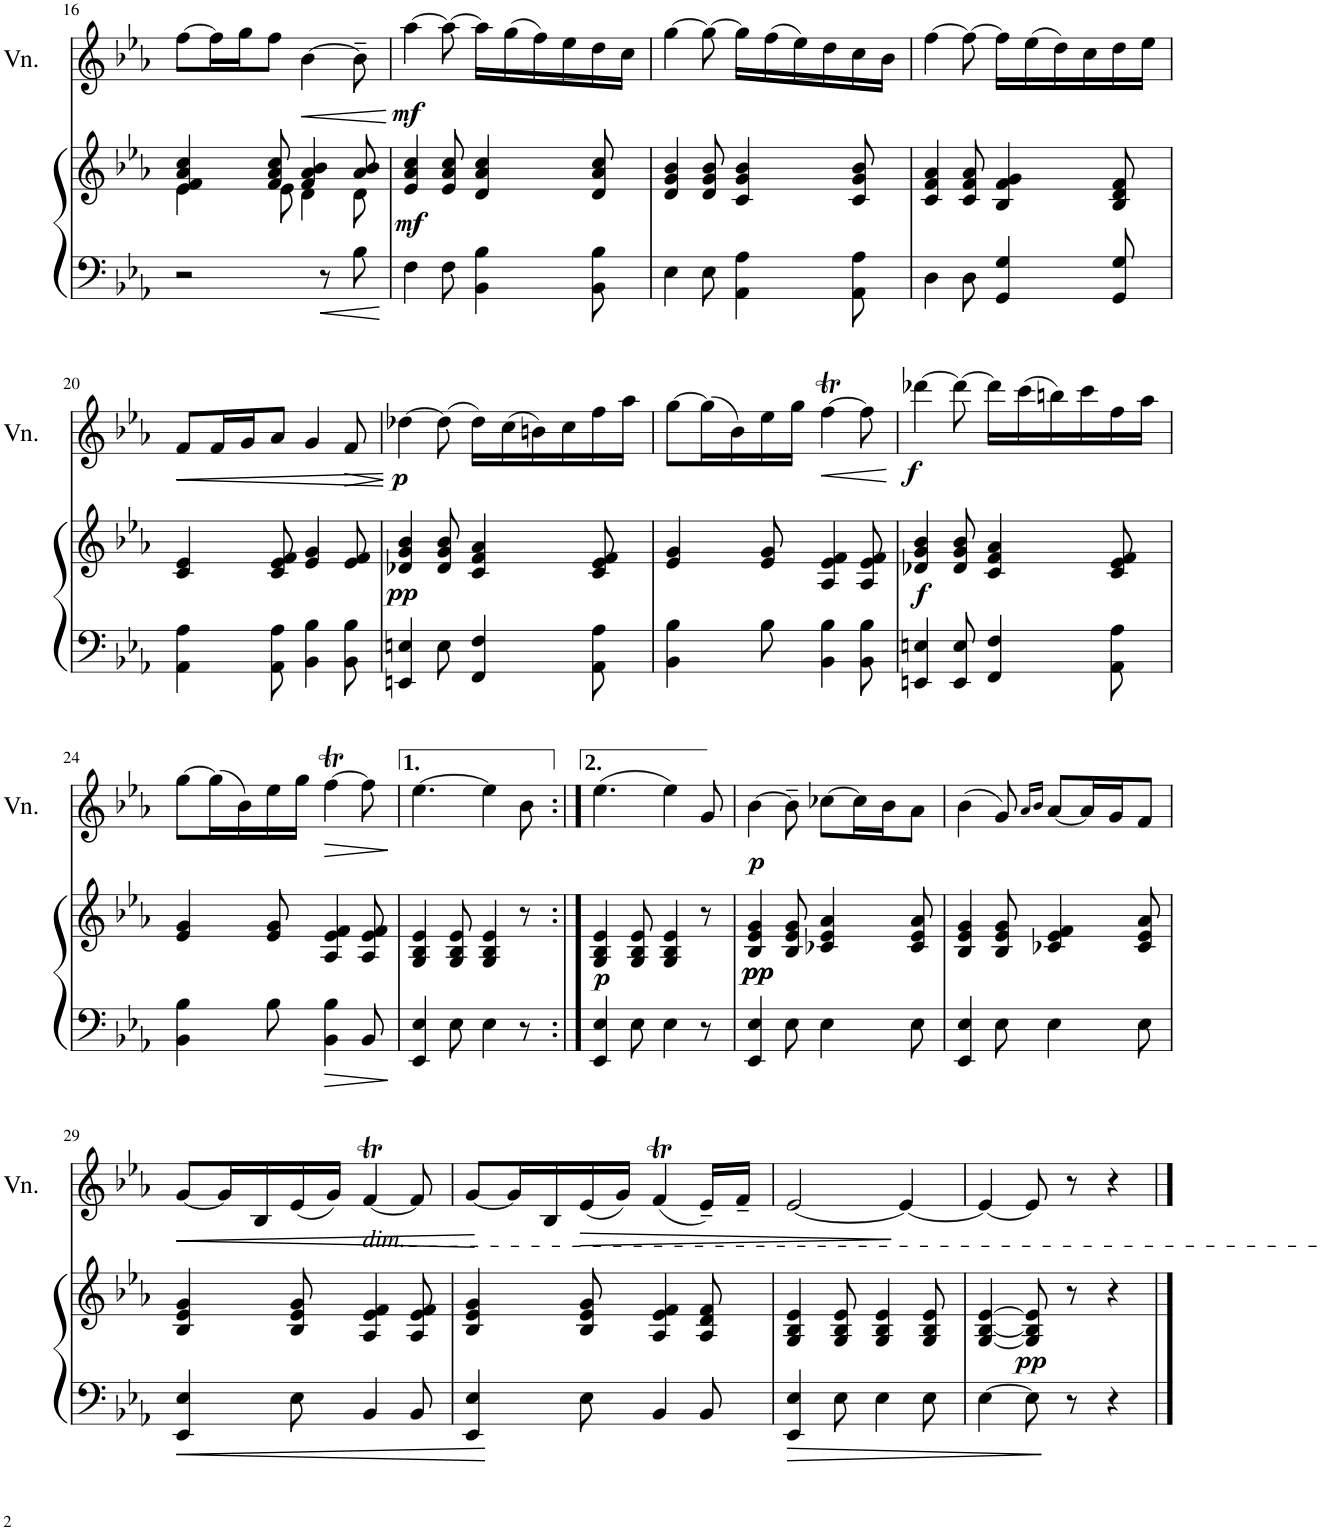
**kern	**kern	**dynam	**kern	**dynam
*part2	*part2	*part2	*part1	*part1
*staff3	*staff2	*staff2/3	*staff1	*staff1
*I"Piano	*	*	*I"Violon	*
*I'Pno	*	*	*I'Vn.	*
!!LO:PB:g=z
*clefF4	*clefG2	*	*clefG2	*
*k[b-e-a-]	*k[b-e-a-]	*	*k[b-e-a-]	*
*M6/8	*M6/8	*	*M6/8	*
=16	=16	=16	=16	=16
*	*^	*	*	*
2r	4e-/ 4f/ 4a-/ 4cc/	4e-\	.	[8ff\L	.
.	.	.	.	16ff\L]	.
.	.	.	.	16gg\J	.
.	8f/ 8a-/ 8cc/	8e-\	.	8ff\J	.
!	!	!	!	!	!LO:HP:b
.	4f/ 4a-/ 4b-/	4d\	.	[4b-\	<
8r	.	.	.	.	.
8B-\	8a-/ 8b-/	8d\	.	8b-~\]	.
*	*v	*v	*	*	*
.	.	.	.	[
=17	=17	=17	=17	=17
!	!	!LO:DY:b	!	!LO:DY:b
4F\	4e-/ 4a-/ 4cc/	mf	[4aa-\	mf
8F\	8e-/ 8a-/ 8cc/	.	8aa-\_	.
4BB-\ 4B-\	4d/ 4a-/ 4cc/	.	16aa-\LL]	.
.	.	.	(16gg\	.
.	.	.	16ff\)	.
.	.	.	16ee-\	.
8BB-\ 8B-\	8d/ 8a-/ 8cc/	.	16dd\	.
.	.	.	16cc\JJ	.
=18	=18	=18	=18	=18
4E-\	4d/ 4g/ 4b-/	.	[4gg\	.
8E-\	8d/ 8g/ 8b-/	.	8gg\_	.
4AA-\ 4A-\	4c/ 4g/ 4b-/	.	16gg\LL]	.
.	.	.	(16ff\	.
.	.	.	16ee-\)	.
.	.	.	16dd\	.
8AA-\ 8A-\	8c/ 8g/ 8b-/	.	16cc\	.
.	.	.	16b-\JJ	.
=19	=19	=19	=19	=19
4D\	4c/ 4f/ 4a-/	.	[4ff\	.
8D\	8c/ 8f/ 8a-/	.	8ff\_	.
4GG/ 4G/	4B-/ 4f/ 4g/	.	16ff\LL]	.
.	.	.	(16ee-\	.
.	.	.	16dd\)	.
.	.	.	16cc\	.
8GG/ 8G/	8B-/ 8d/ 8f/	.	16dd\	.
.	.	.	16ee-\JJ	.
!!LO:LB:g=z
=20	=20	=20	=20	=20
!	!	!	!	!LO:HP:b
4AA-\ 4A-\	4c/ 4e-/	.	8f/L	<
.	.	.	16f/L	.
.	.	.	16g/J	.
8AA-\ 8A-\	8c/ 8e-/ 8f/	.	8a-/J	.
4BB-\ 4B-\	4e-/ 4g/	.	4g/	.
!	!	!	!	!LO:HP:b
8BB-\ 8B-\	8e-/ 8f/	.	8f/	>
.	.	.	.	[ ]
=21	=21	=21	=21	=21
!	!	!LO:DY:b	!	!LO:DY:b
4EEn/ 4En/	4d-X/ 4g/ 4b-/	pp	[4dd-X\	p
8E\	8d-/ 8g/ 8b-/	.	(8dd-\]	.
4FF/ 4F/	4c/ 4f/ 4a-/	.	16dd-\LL)	.
.	.	.	(16cc\	.
.	.	.	16bn\)	.
.	.	.	16cc\	.
8AA-\ 8A-\	8c/ 8e-/ 8f/	.	16ff\	.
.	.	.	16aa-\JJ	.
=22	=22	=22	=22	=22
4BB-\ 4B-\	4e-/ 4g/	.	[8gg\L	.
.	.	.	(16gg\L]	.
.	.	.	16b-\)	.
8B-\	8e-/ 8g/	.	16ee-\	.
.	.	.	16gg\JJ	.
!	!	!	!	!LO:HP:b
4BB-\ 4B-\	4A-/ 4e-/ 4f/	.	[4ffT\	<
8BB-\ 8B-\	8A-/ 8e-/ 8f/	.	8ff\]	.
.	.	.	.	[
=23	=23	=23	=23	=23
!	!	!LO:DY:b	!	!LO:DY:b
4EEn/ 4En/	4d-X/ 4g/ 4b-/	f	[4ddd-X\	f
8EE/ 8E/	8d-/ 8g/ 8b-/	.	8ddd-\_	.
4FF/ 4F/	4c/ 4f/ 4a-/	.	16ddd-\LL]	.
.	.	.	(16ccc\	.
.	.	.	16bbn\)	.
.	.	.	16ccc\	.
8AA-\ 8A-\	8c/ 8e-/ 8f/	.	16ff\	.
.	.	.	16aa-\JJ	.
!!LO:LB:g=z
=24	=24	=24	=24	=24
4BB-\ 4B-\	4e-/ 4g/	.	[8gg\L	.
.	.	.	(16gg\L]	.
.	.	.	16b-\)	.
8B-\	8e-/ 8g/	.	16ee-\	.
.	.	.	16gg\JJ	.
!	!	!	!	!LO:HP:b
4BB-\ 4B-\	4A-/ 4e-/ 4f/	.	[4ffT\	>
8BB-/	8A-/ 8e-/ 8f/	.	8ff\]	.
.	.	.	.	]
=25	=25	=25	=25	=25
4EE-/ 4E-/	4G/ 4B-/ 4e-/	.	[4.ee-\	.
8E-\	8G/ 8B-/ 8e-/	.	.	.
4E-\	4G/ 4B-/ 4e-/	.	4ee-\]	.
8r	8r	.	8b-\	.
=26:|!	=26:|!	=26:|!	=26:|!	=26:|!
!	!	!LO:DY:b	!	!
4EE-/ 4E-/	4G/ 4B-/ 4e-/	p	(4.ee-\	.
8E-\	8G/ 8B-/ 8e-/	.	.	.
4E-\	4G/ 4B-/ 4e-/	.	4ee-\)	.
8r	8r	.	8g/	.
=27	=27	=27	=27	=27
!	!	!LO:DY:b	!	!
!	!	!LO:DY:n=1:b	!	!LO:DY:b
4EE-/ 4E-/	4B-/ 4e-/ 4g/	pp pp	[4b-\	p
8E-\	8B-/ 8e-/ 8g/	.	8b-~\]	.
4E-\	4c-X/ 4e-/ 4a-/	.	[8cc-X\L	.
.	.	.	16cc-\L]	.
.	.	.	16b-\J	.
8E-\	8c-/ 8e-/ 8a-/	.	8a-\J	.
=28	=28	=28	=28	=28
4EE-/ 4E-/	4B-/ 4e-/ 4g/	.	(4b-\	.
8E-\	8B-/ 8e-/ 8g/	.	8g/)	.
.	.	.	16qa-/LL	.
.	.	.	16qb-/JJ	.
4E-\	4c-X/ 4e-/ 4f/	.	[8a-/L	.
.	.	.	16a-/L]	.
.	.	.	16g/J	.
8E-\	8c-/ 8e-/ 8a-/	.	8f/J	.
!!LO:LB:g=z
=29	=29	=29	=29	=29
!	!	!	!	!LO:HP:b
4EE-/ 4E-/	4B-/ 4e-/ 4g/	.	[8g/L	<
.	.	.	16g/L]	.
.	.	.	16B-/	.
8E-\	8B-/ 8e-/ 8g/	.	(16e-/	.
.	.	.	16g/JJ)	.
!	!	!	!LO:TX:b:i:t=dim.	!
4BB-/	4A-/ 4e-/ 4f/	.	[4fT/	.
8BB-/	8A-/ 8e-/ 8f/	.	8f/]	.
.	.	.	.	[
=30	=30	=30	=30	=30
4EE-/ 4E-/	4B-/ 4e-/ 4g/	.	[8g/L	.
.	.	.	16g/L]	.
.	.	.	16B-/	.
!	!	!	!	!LO:HP:b
8E-\	8B-/ 8e-/ 8g/	.	(16e-/	>
.	.	.	16g/JJ)	.
4BB-/	4A-/ 4e-/ 4f/	.	(4fT/	.
8BB-/	8A-/ 8d/ 8f/	.	16e-~/LL)	.
.	.	.	16f~/JJ	.
.	.	.	.	]
=31	=31	=31	=31	=31
4EE-/ 4E-/	4G/ 4B-/ 4e-/	.	[2e-/	.
8E-\	8G/ 8B-/ 8e-/	.	.	.
4E-\	4G/ 4B-/ 4e-/	.	.	.
.	.	.	4e-/_	.
8E-\	8G/ 8B-/ 8e-/	.	.	.
=32	=32	=32	=32	=32
[4E-\	[4G/ [4B-/ [4e-/	.	4e-/_	.
!	!	!LO:DY:b	!	!
8E-\]	8G/] 8B-/] 8e-/]	pp	8e-/]	.
8r	8r	.	8r	.
4r	4r	.	4r	.
==	==	==	==	==
*-	*-	*-	*-	*-
